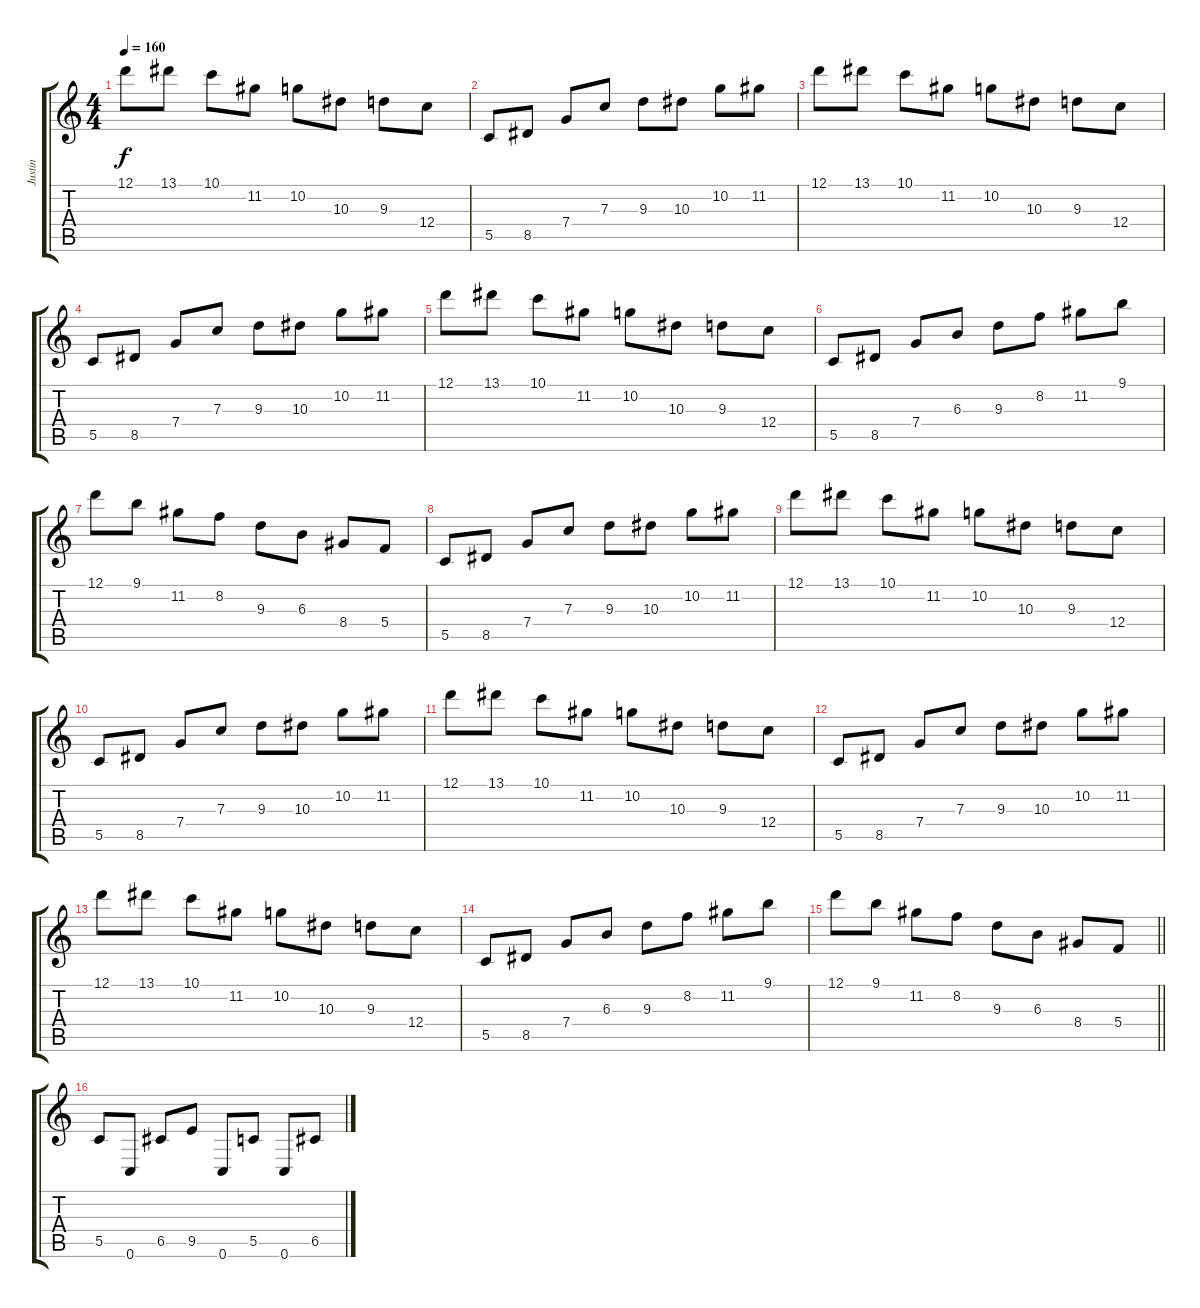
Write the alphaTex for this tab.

\track ("Justin" "Justin") {instrument distortionguitar}
\staff {score tabs}
\tuning (D4 A3 F3 C3 G2 C2) {hide}
\ts (4 4)
\tempo 160
\clef g2
\ks c
12.1.8{dy f} 13.1.8 10.1.8 11.2.8 10.2.8 10.3.8 9.3.8 12.4.8 |
5.5.8 8.5.8 7.4.8 7.3.8 9.3.8 10.3.8 10.2.8 11.2.8 |
12.1.8 13.1.8 10.1.8 11.2.8 10.2.8 10.3.8 9.3.8 12.4.8 |
5.5.8 8.5.8 7.4.8 7.3.8 9.3.8 10.3.8 10.2.8 11.2.8 |
12.1.8 13.1.8 10.1.8 11.2.8 10.2.8 10.3.8 9.3.8 12.4.8 |
5.5.8 8.5.8 7.4.8 6.3.8 9.3.8 8.2.8 11.2.8 9.1.8 |
12.1.8 9.1.8 11.2.8 8.2.8 9.3.8 6.3.8 8.4.8 5.4.8 |
5.5.8 8.5.8 7.4.8 7.3.8 9.3.8 10.3.8 10.2.8 11.2.8 |
12.1.8 13.1.8 10.1.8 11.2.8 10.2.8 10.3.8 9.3.8 12.4.8 |
5.5.8 8.5.8 7.4.8 7.3.8 9.3.8 10.3.8 10.2.8 11.2.8 |
12.1.8 13.1.8 10.1.8 11.2.8 10.2.8 10.3.8 9.3.8 12.4.8 |
5.5.8 8.5.8 7.4.8 7.3.8 9.3.8 10.3.8 10.2.8 11.2.8 |
12.1.8 13.1.8 10.1.8 11.2.8 10.2.8 10.3.8 9.3.8 12.4.8 |
5.5.8 8.5.8 7.4.8 6.3.8 9.3.8 8.2.8 11.2.8 9.1.8 |
\barLineRight lightlight
12.1.8 9.1.8 11.2.8 8.2.8 9.3.8 6.3.8 8.4.8 5.4.8 |
5.5.8 0.6.8 6.5.8 9.5.8 0.6.8 5.5.8 0.6.8 6.5.8
